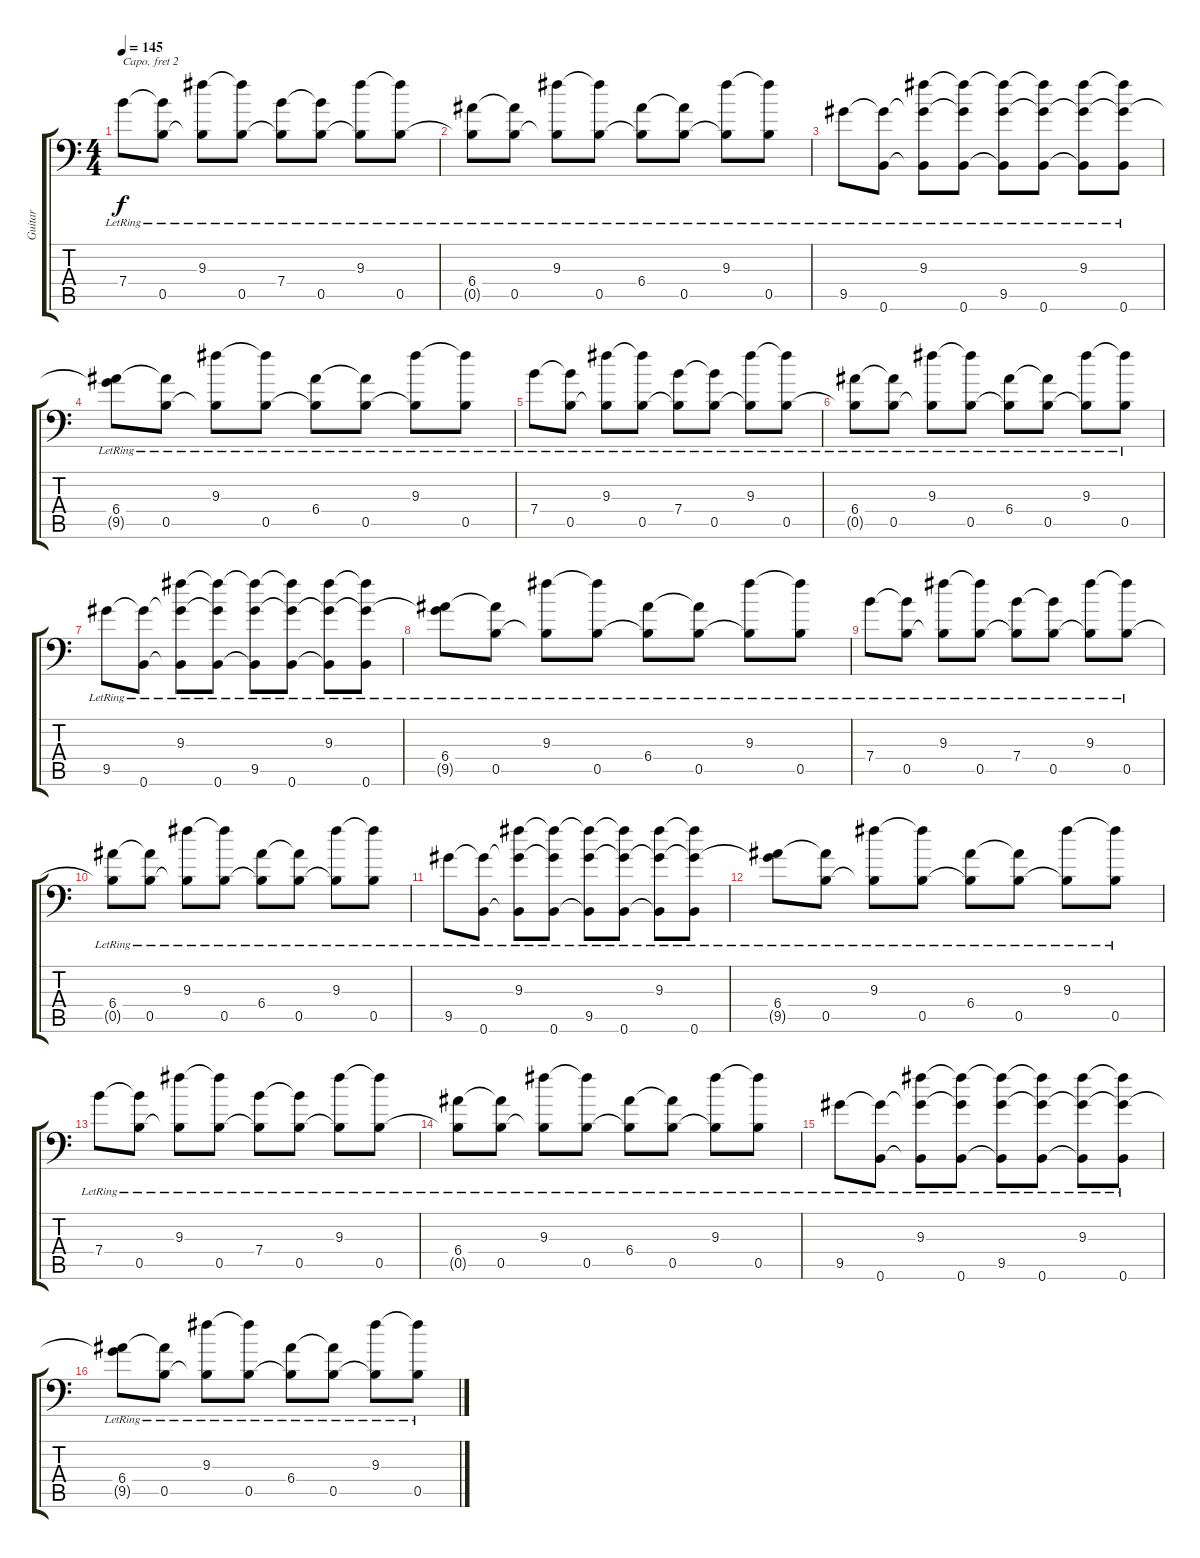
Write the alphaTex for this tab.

\track ("Guitar" "Guitar") {instrument electricguitarclean}
\staff {score tabs}
\capo 2
\tuning (E4 B3 G3 D3 A2 A1) {hide}
\ts (4 4)
\tempo 145
\clef f4
\ks c
7.4{lr}.8{dy f balance 12 instrument electricguitarclean} (7.4{t} 0.5{lr}).8 (9.3{lr} 0.5{t}).8 (9.3{t} 0.5{lr}).8 (7.4{lr} 0.5{t}).8 (7.4{t} 0.5{lr}).8 (9.3{lr} 0.5{t}).8 (9.3{t} 0.5{lr}).8 |
(6.4{lr} 0.5{t}).8 (6.4{t} 0.5{lr}).8 (9.3{lr} 0.5{t}).8 (9.3{t} 0.5{lr}).8 (6.4{lr} 0.5{t}).8 (6.4{t} 0.5{lr}).8 (9.3{lr} 0.5{t}).8 (9.3{t} 0.5{lr}).8 |
9.5{lr}.8 (9.5{t} 0.6{lr}).8 (9.3{lr} 9.5{t} 0.6{t}).8 (9.3{t} 9.5{t} 0.6{lr}).8 (9.3{t} 9.5{lr} 0.6{t}).8 (9.3{t} 9.5{t} 0.6{lr}).8 (9.3{lr} 9.5{t} 0.6{t}).8 (9.3{t} 9.5{t} 0.6{lr}).8 |
(6.4{lr} 9.5{t}).8 (6.4{t} 0.5{lr}).8 (9.3{lr} 0.5{t}).8 (9.3{t} 0.5{lr}).8 (6.4{lr} 0.5{t}).8 (6.4{t} 0.5{lr}).8 (9.3{lr} 0.5{t}).8 (9.3{t} 0.5{lr}).8 |
7.4{lr}.8 (7.4{t} 0.5{lr}).8 (9.3{lr} 0.5{t}).8 (9.3{t} 0.5{lr}).8 (7.4{lr} 0.5{t}).8 (7.4{t} 0.5{lr}).8 (9.3{lr} 0.5{t}).8 (9.3{t} 0.5{lr}).8 |
(6.4{lr} 0.5{t}).8 (6.4{t} 0.5{lr}).8 (9.3{lr} 0.5{t}).8 (9.3{t} 0.5{lr}).8 (6.4{lr} 0.5{t}).8 (6.4{t} 0.5{lr}).8 (9.3{lr} 0.5{t}).8 (9.3{t} 0.5{lr}).8 |
9.5{lr}.8 (9.5{t} 0.6{lr}).8 (9.3{lr} 9.5{t} 0.6{t}).8 (9.3{t} 9.5{t} 0.6{lr}).8 (9.3{t} 9.5{lr} 0.6{t}).8 (9.3{t} 9.5{t} 0.6{lr}).8 (9.3{lr} 9.5{t} 0.6{t}).8 (9.3{t} 9.5{t} 0.6{lr}).8 |
(6.4{lr} 9.5{t}).8 (6.4{t} 0.5{lr}).8 (9.3{lr} 0.5{t}).8 (9.3{t} 0.5{lr}).8 (6.4{lr} 0.5{t}).8 (6.4{t} 0.5{lr}).8 (9.3{lr} 0.5{t}).8 (9.3{t} 0.5{lr}).8 |
7.4{lr}.8 (7.4{t} 0.5{lr}).8 (9.3{lr} 0.5{t}).8 (9.3{t} 0.5{lr}).8 (7.4{lr} 0.5{t}).8 (7.4{t} 0.5{lr}).8 (9.3{lr} 0.5{t}).8 (9.3{t} 0.5{lr}).8 |
(6.4{lr} 0.5{t}).8 (6.4{t} 0.5{lr}).8 (9.3{lr} 0.5{t}).8 (9.3{t} 0.5{lr}).8 (6.4{lr} 0.5{t}).8 (6.4{t} 0.5{lr}).8 (9.3{lr} 0.5{t}).8 (9.3{t} 0.5{lr}).8 |
9.5{lr}.8 (9.5{t} 0.6{lr}).8 (9.3{lr} 9.5{t} 0.6{t}).8 (9.3{t} 9.5{t} 0.6{lr}).8 (9.3{t} 9.5{lr} 0.6{t}).8 (9.3{t} 9.5{t} 0.6{lr}).8 (9.3{lr} 9.5{t} 0.6{t}).8 (9.3{t} 9.5{t} 0.6{lr}).8 |
(6.4{lr} 9.5{t}).8 (6.4{t} 0.5{lr}).8 (9.3{lr} 0.5{t}).8 (9.3{t} 0.5{lr}).8 (6.4{lr} 0.5{t}).8 (6.4{t} 0.5{lr}).8 (9.3{lr} 0.5{t}).8 (9.3{t} 0.5{lr}).8 |
7.4{lr}.8 (7.4{t} 0.5{lr}).8 (9.3{lr} 0.5{t}).8 (9.3{t} 0.5{lr}).8 (7.4{lr} 0.5{t}).8 (7.4{t} 0.5{lr}).8 (9.3{lr} 0.5{t}).8 (9.3{t} 0.5{lr}).8 |
(6.4{lr} 0.5{t}).8 (6.4{t} 0.5{lr}).8 (9.3{lr} 0.5{t}).8 (9.3{t} 0.5{lr}).8 (6.4{lr} 0.5{t}).8 (6.4{t} 0.5{lr}).8 (9.3{lr} 0.5{t}).8 (9.3{t} 0.5{lr}).8 |
9.5{lr}.8 (9.5{t} 0.6{lr}).8 (9.3{lr} 9.5{t} 0.6{t}).8 (9.3{t} 9.5{t} 0.6{lr}).8 (9.3{t} 9.5{lr} 0.6{t}).8 (9.3{t} 9.5{t} 0.6{lr}).8 (9.3{lr} 9.5{t} 0.6{t}).8 (9.3{t} 9.5{t} 0.6{lr}).8 |
(6.4{lr} 9.5{t}).8 (6.4{t} 0.5{lr}).8 (9.3{lr} 0.5{t}).8 (9.3{t} 0.5{lr}).8 (6.4{lr} 0.5{t}).8 (6.4{t} 0.5{lr}).8 (9.3{lr} 0.5{t}).8 (9.3{t} 0.5{lr}).8
